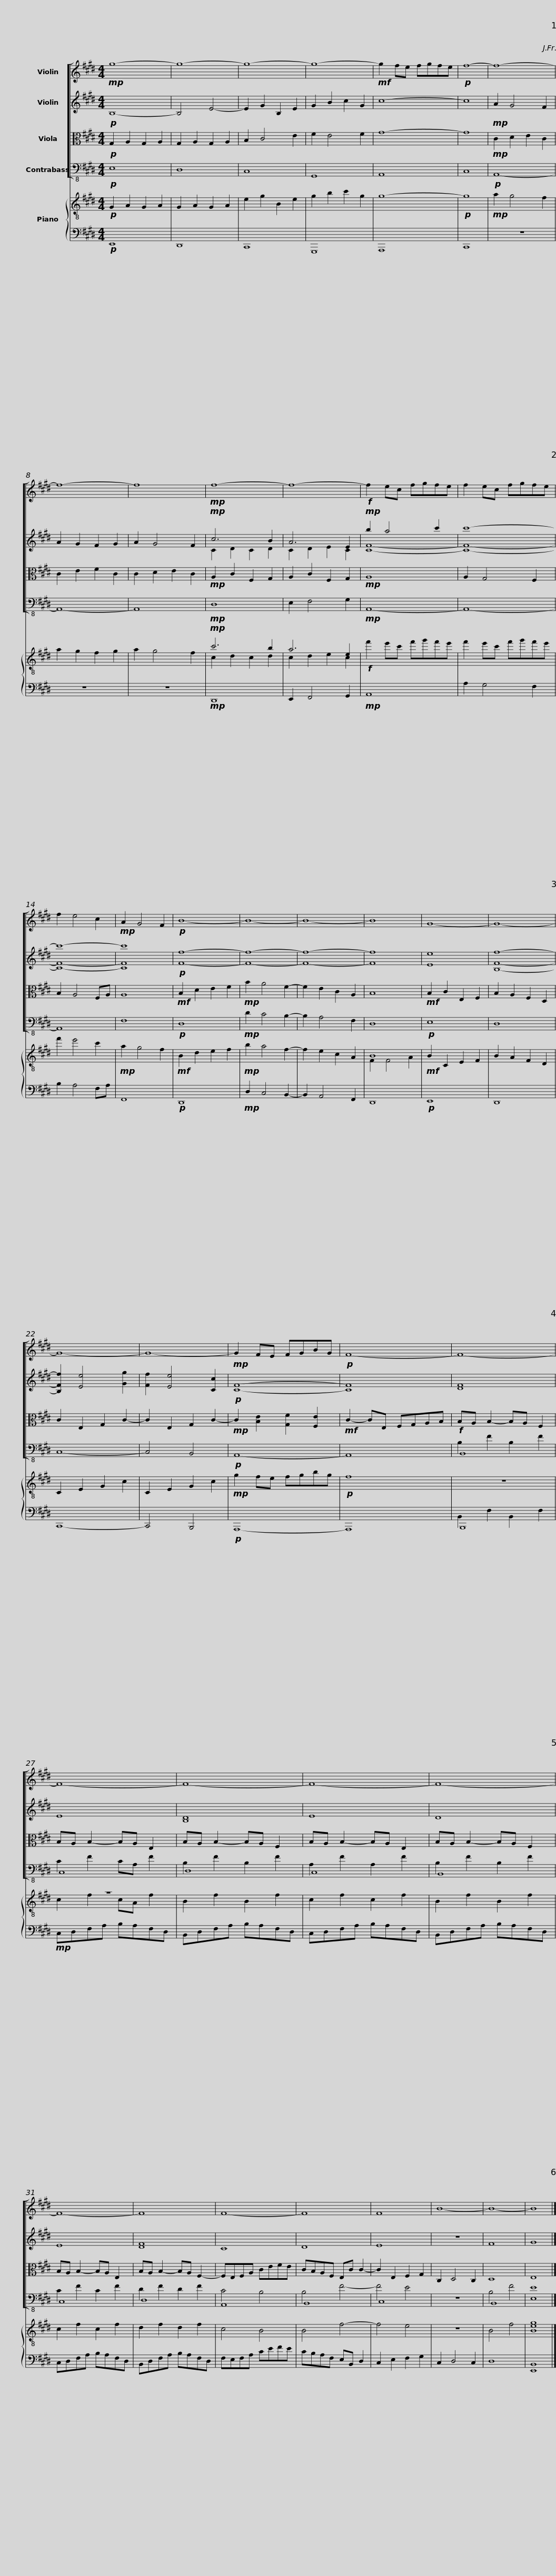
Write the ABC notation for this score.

X:1
%%score [ 1 ( 2 3 ) 4 ( 5 6 ) ] { ( 7 9 11 ) | ( 8 10 ) }
L:1/8
M:4/4
I:linebreak $
K:E
V:1 treble
V:2 treble
V:3 treble
V:4 alto
V:5 bass-8
V:6 bass-8
V:7 treble-8
V:9 treble-8
V:11 treble-8
V:8 bass
V:10 bass
V:1
!mp! g8- | g8- | g8- | g8- |!mf! g2 fe fgfe | %5
!p! f8- | f8- |$ f8- | f8 |!mp! f8- | %10
 f8- |!f! f2 ec fgfe | f2 ec fgfe |$ f2 e4 c2 |!mp! A2 G4 F2 | %15
!p! B8- | B8- | B8- | B8 | G8- | %20
 G8- |$ G8- | G8- |!mp! G2 FE FGBG |!p! F8- | %25
 F8- | F8- |$ F8- | F8- | F8- | %30
 F8- | F8 |$ F8- | F8 | F8 | %35
 B8- | B8- | B8 |] %38
V:2
!p! B,8- | B,4 E4- | E2 G2 B,2 E2 | G2 B2 c2 G2 | c8- | %5
 c8 |!mp! A2 G4 F2 |$ A2 G2 F2 G2 | A2 G4 F2 |!mp! c6 B2 | %10
 A6 E2 |!mp! b2 a4 c'2 | c'8- |$ c'8- | c'8 | %15
!p! [Ff]8- | [Ff]8- | [Ff]8- | [Ff]8 | [Ee]8 | %20
 [B,Ff]8- |$ [B,Ff]2 [Ee]4 [Gg]2 | [Ff]2 [Ee]4 [Cc]2 |!p! [CF]8- | [CF]8 | %25
 [DF]8 | E8 |$ [B,D]8 | E8 | D8 | %30
 E8 | [DF]8 |$ C8 | D8 | E8 | %35
 z8 | F8 | G8 |] %38
V:3
 x8 | x8 | x8 | x8 | x8 | %5
 x8 | x8 |$ x8 | x8 | C2 D2 C2 D2 | %10
 C2 D2 E2 C2 | [CF]8- | [CF]8- |$ [CF]8- | [CF]8 | %15
 x8 | x8 | x8 | x8 | x8 | %20
 x8 |$ x8 | x8 | x8 | x8 | %25
 x8 | x8 |$ x8 | x8 | x8 | %30
 x8 | x8 |$ x8 | x8 | x8 | %35
 x8 | x8 | x8 |] %38
V:4
!p! G,2 A,2 G,2 A,2 | G,2 A,2 G,2 A,2 | B,2 C4 E2 | F2 E4 F2 | G8- | %5
 G8 |!mp! C2 D2 E2 C2 |$ C2 E2 F2 C2 | C2 D2 E2 C2 |!mp! A,2 C2 F,2 G,2 | %10
 A,2 C2 F,2 G,2 |!mp! A,8 | A,2 G,4 F,2 |$ B,2 A,4 F,A, | A,8 | %15
!mf! B,2 D2 E2 F2 |!mp! B2 A4 F2- | F2 E2 C2 A,2 | B,8 |!mf! B,2 C2 E,2 F,2 | %20
 B,2 A,2 F,2 D,2 |$ C2 E,2 G,2 C2- | C2 E,2 G,2 C2- |!mp! C2 [B,E]2 [G,F]2 [F,E]2 |!mf! C2- CE, F,G,A,B, | %25
!f! B,A, B,2- B,A, F,2 | B,A, B,2- B,A, E,2 |$ B,A, B,2- B,A, F,2 | B,A, B,2- B,A, E,2 | B,A, B,2- B,A, F,2 | %30
 B,A, B,2- B,A, E,2 | B,A, B,2- B,A, F,2- |$ F,E,F,A, CEFE | CB,A,F, E,C C2- | C2 E,2 F,2 G,2 | %35
 C,2 D,4 C,2 | D,8 | E,8 |] %38
V:5
!p! E,8 | D,8 | C,8 | G,,8 | A,,8 | %5
 C,8 |!p! A,,8- |$ A,,8- | A,,8 |!mp! D,8 | %10
 E,2 F,4 G,2 |!mp! A,,8- | A,,8- |$ A,,8 | F,8 | %15
!p! D,8 |!mp! D2 C4 B,2- | B,2 A,4 F,2 | D,8 |!p! E,8 | %20
 D,8 |$ C,8- | C,4 B,,4 |!p! A,,8- | A,,8 | %25
 B,,8 | C,8 |$ D,8 | C,8 | B,,8 | %30
 C,8 | D,8 |$ A,,8 | B,,8 | C,8 | %35
 z8 | B,,8 | E,8 |] %38
V:6
 x8 | x8 | x8 | x8 | x8 | %5
 x8 | x8 |$ x8 | x8 | x8 | %10
 x8 | x8 | x8 |$ x8 | x8 | %15
 x8 | x8 | x8 | x8 | x8 | %20
 x8 |$ x8 | x8 | x8 | x8 | %25
 B,2 F2 B,2 F2 | C2 F2 CA, F2 |$ B,2 F2 B,2 F2 | A,2 F2 A,2 F2 | B,2 F2 B,2 F2 | %30
 C2 F2 C2 F2 | D2 F2 D2 F2 |$ C4 B,4 | B,4 F4- | F4 E4 | %35
 x8 | B,4 F4 | E8 |] %38
V:7
!p! G2 A2 G2 A2 | G2 A2 G2 A2 | e2 g2 B2 e2 | g2 b2 c'2 g2 | g8- | %5
!p! g8 |!mp! a2 g4 f2 |$ a2 g2 f2 g2 | a2 g4 f2 |!mp! c'6 b2 | %10
 a6 e2 |!f! f'2 e'c' f'g'f'e' | f'2 e'c' f'g'f'e' |$ f'2 e'4 c'2 |!mp! a2 g4 f2 | %15
!mf! B2 d2 e2 f2 |!mp! b2 a4 f2- | f2 e2 c2 A2 | B8 |!mf! B2 C2 E2 F2 | %20
 B2 A2 F2 D2 |$ C2 E2 G2 c2 | C2 E2 G2 c2 |!mp! g2 fe fgbg |!p! f8 | %25
 z8 | z8 |$ B2 f2 B2 f2 | c2 f2 c2 f2 | B2 f2 B2 f2 | %30
 c2 f2 c2 f2 | d2 f2 d2 f2 |$ c4 B4 | B4 f4- | f4 e4 | %35
 z8 | B4 f4 | [Beg]8 |] %38
V:8
!p! E,,8 | D,,8 | C,,8 | G,,,8 | A,,,8 | %5
 C,,8 | z8 |$ z8 | z8 |!mp! D,,8 | %10
 E,,2 F,,4 G,,2 |!mp! A,,8 | A,2 G,4 F,2 |$ B,2 A,4 F,A, | F,,8 | %15
!p! D,,8 |!mp! D,2 C,4 B,,2- | B,,2 A,,4 F,,2 | D,,8 |!p! E,,8 | %20
 D,,8 |$ C,,8- | C,,4 B,,,4 |!p! A,,,8- | A,,,8 | %25
 B,,,8 |!mp! C,D,F,A, B,A,F,D, |$ B,,D,F,A, B,A,F,D, | C,D,F,A, B,A,F,D, | B,,D,F,A, B,A,F,D, | %30
 C,D,F,A, B,A,F,D, | B,,D,F,A, B,A,F,D, |$ F,E,F,A, CEFE | CB,A,F, E,B,, D,2 | C,2 E,2 F,2 G,2 | %35
 C,2 D,4 C,2 | D,8 | [E,,B,,]8 |] %38
V:9
 x8 | x8 | x8 | x8 | x8 | %5
 x8 | x8 |$ x8 | x8 | c2 d2 c2 d2 | %10
 c2 d2 e2 c2 | x8 | x8 |$ x8 | x8 | %15
 x8 | x8 | x8 | F2 F4 A2 | x8 | %20
 x8 |$ x8 | x8 | x8 | x8 | %25
 x8 | x8 |$ x8 | x8 | x8 | %30
 x8 | x8 |$ x8 | x8 | x8 | %35
 x8 | x8 | x8 |] %38
V:10
 x8 | x8 | x8 | x8 | x8 | %5
 x8 | x8 |$ x8 | x8 | x8 | %10
 x8 | x8 | x8 |$ x8 | x8 | %15
 x8 | x8 | x8 | x8 | x8 | %20
 x8 |$ x8 | x8 | x8 | x8 | %25
 B,,2 F,2 B,,2 F,2 | x8 |$ x8 | x8 | x8 | %30
 x8 | x8 |$ x8 | x8 | x8 | %35
 x8 | x8 | x8 |] %38
V:11
 x8 | x8 | x8 | x8 | x8 | %5
 x8 | x8 |$ x8 | x8 | x8 | %10
 x8 | x8 | x8 |$ x8 | x8 | %15
 x8 | x8 | x8 | x8 | x8 | %20
 x8 |$ x8 | x8 | x8 | x8 | %25
 x8 | c2 f2 cA f2 |$ x8 | x8 | x8 | %30
 x8 | x8 |$ x8 | x8 | x8 | %35
 x8 | x8 | x8 |] %38
